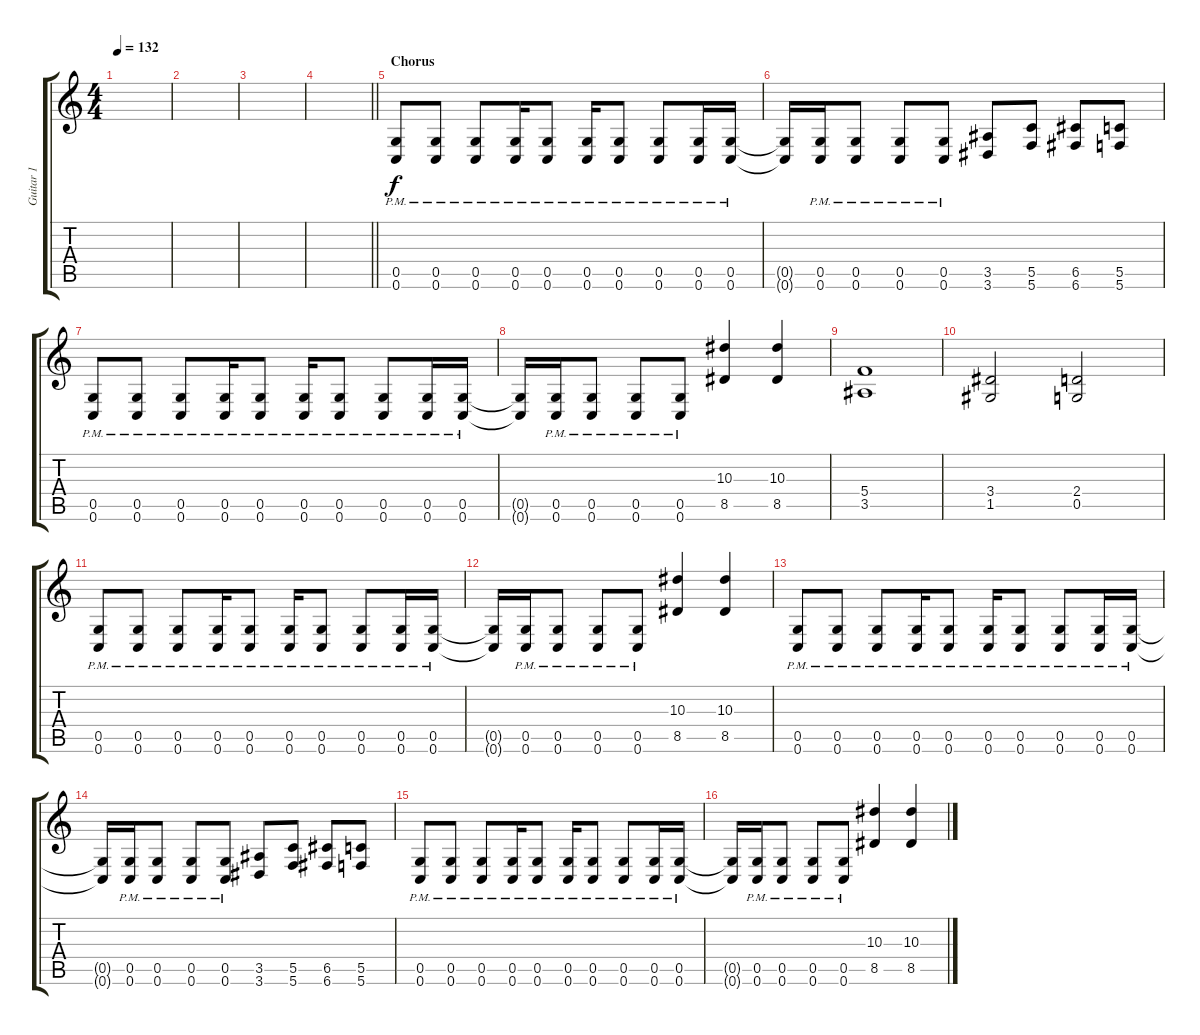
\track ("Guitar 1" "Guitar 1") {instrument distortionguitar}
\staff {score tabs}
\tuning (D4 A3 F3 C3 G2 C2) {hide}
\ts (4 4)
\tempo 132
\clef g2
\ks c
|
|
|
\barLineRight lightlight
|
\section ("" "Chorus ")
(0.5{pm} 0.6{pm}).8 (0.5{pm} 0.6{pm}).8 (0.5{pm} 0.6{pm}).8 (0.5{pm} 0.6{pm}).16 (0.5{pm} 0.6{pm}).8 (0.5{pm} 0.6{pm}).16 (0.5{pm} 0.6{pm}).8 (0.5{pm} 0.6{pm}).8 (0.5{pm} 0.6{pm}).16 (0.5{pm} 0.6{pm}).16 |
(0.5{t} 0.6{t}).16 (0.5{pm} 0.6{pm}).16 (0.5{pm} 0.6{pm}).8 (0.5{pm} 0.6{pm}).8 (0.5{pm} 0.6{pm}).8 (3.5 3.6).8 (5.5 5.6).8 (6.5 6.6).8 (5.5 5.6).8 |
(0.5{pm} 0.6{pm}).8 (0.5{pm} 0.6{pm}).8 (0.5{pm} 0.6{pm}).8 (0.5{pm} 0.6{pm}).16 (0.5{pm} 0.6{pm}).8 (0.5{pm} 0.6{pm}).16 (0.5{pm} 0.6{pm}).8 (0.5{pm} 0.6{pm}).8 (0.5{pm} 0.6{pm}).16 (0.5{pm} 0.6{pm}).16 |
(0.5{t} 0.6{t}).16 (0.5{pm} 0.6{pm}).16 (0.5{pm} 0.6{pm}).8 (0.5{pm} 0.6{pm}).8 (0.5{pm} 0.6{pm}).8 (10.3 8.5).4 (10.3 8.5).4 |
(5.4 3.5).1 |
(3.4 1.5).2 (2.4 0.5).2 |
(0.5{pm} 0.6{pm}).8 (0.5{pm} 0.6{pm}).8 (0.5{pm} 0.6{pm}).8 (0.5{pm} 0.6{pm}).16 (0.5{pm} 0.6{pm}).8 (0.5{pm} 0.6{pm}).16 (0.5{pm} 0.6{pm}).8 (0.5{pm} 0.6{pm}).8 (0.5{pm} 0.6{pm}).16 (0.5{pm} 0.6{pm}).16 |
(0.5{t} 0.6{t}).16 (0.5{pm} 0.6{pm}).16 (0.5{pm} 0.6{pm}).8 (0.5{pm} 0.6{pm}).8 (0.5{pm} 0.6{pm}).8 (10.3 8.5).4 (10.3 8.5).4 |
(0.5{pm} 0.6{pm}).8 (0.5{pm} 0.6{pm}).8 (0.5{pm} 0.6{pm}).8 (0.5{pm} 0.6{pm}).16 (0.5{pm} 0.6{pm}).8 (0.5{pm} 0.6{pm}).16 (0.5{pm} 0.6{pm}).8 (0.5{pm} 0.6{pm}).8 (0.5{pm} 0.6{pm}).16 (0.5{pm} 0.6{pm}).16 |
(0.5{t} 0.6{t}).16 (0.5{pm} 0.6{pm}).16 (0.5{pm} 0.6{pm}).8 (0.5{pm} 0.6{pm}).8 (0.5{pm} 0.6{pm}).8 (3.5 3.6).8 (5.5 5.6).8 (6.5 6.6).8 (5.5 5.6).8 |
(0.5{pm} 0.6{pm}).8 (0.5{pm} 0.6{pm}).8 (0.5{pm} 0.6{pm}).8 (0.5{pm} 0.6{pm}).16 (0.5{pm} 0.6{pm}).8 (0.5{pm} 0.6{pm}).16 (0.5{pm} 0.6{pm}).8 (0.5{pm} 0.6{pm}).8 (0.5{pm} 0.6{pm}).16 (0.5{pm} 0.6{pm}).16 |
(0.5{t} 0.6{t}).16 (0.5{pm} 0.6{pm}).16 (0.5{pm} 0.6{pm}).8 (0.5{pm} 0.6{pm}).8 (0.5{pm} 0.6{pm}).8 (10.3 8.5).4 (10.3 8.5).4
